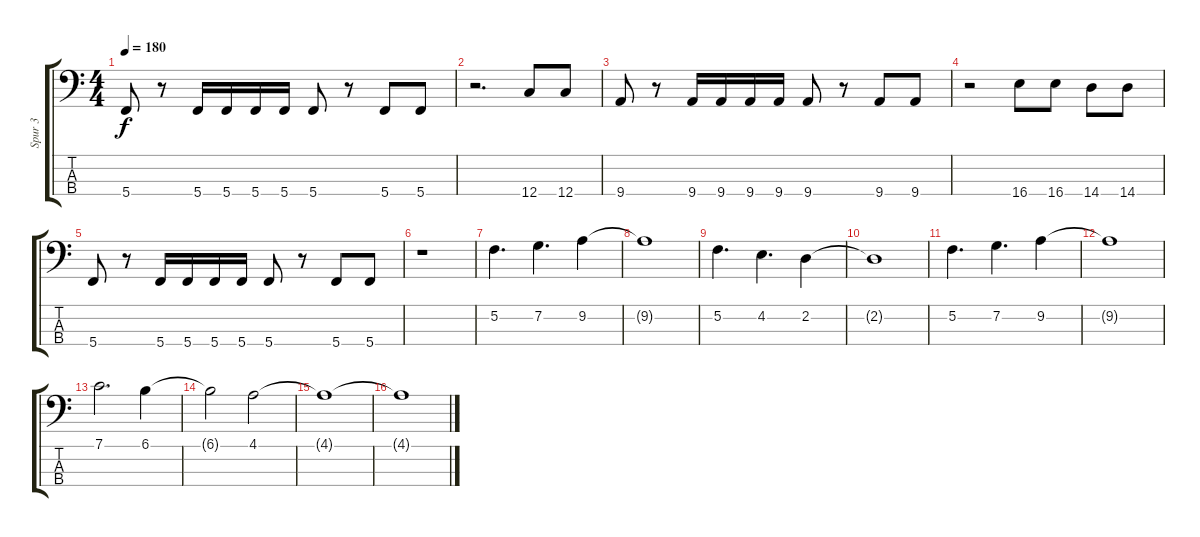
\track ("Spur 3" "Spur 3") {instrument electricbassfinger}
\staff {score tabs}
\tuning (F2 C2 G1 C1) {hide}
\ts (4 4)
\tempo 180
\clef f4
\ks c
5.4.8{dy f} r.8 5.4.16 5.4.16 5.4.16 5.4.16 5.4.8 r.8 5.4.8 5.4.8 |
r.2{d} 12.4.8 12.4.8 |
9.4.8 r.8 9.4.16 9.4.16 9.4.16 9.4.16 9.4.8 r.8 9.4.8 9.4.8 |
r.2 16.4.8 16.4.8 14.4.8 14.4.8 |
5.4.8 r.8 5.4.16 5.4.16 5.4.16 5.4.16 5.4.8 r.8 5.4.8 5.4.8 |
r.1 |
5.2.4{d} 7.2.4{d} 9.2.4 |
9.2{t}.1 |
5.2.4{d} 4.2.4{d} 2.2.4 |
2.2{t}.1 |
5.2.4{d} 7.2.4{d} 9.2.4 |
9.2{t}.1 |
7.1.2{d} 6.1.4 |
6.1{t}.2 4.1.2 |
4.1{t}.1 |
4.1{t}.1
